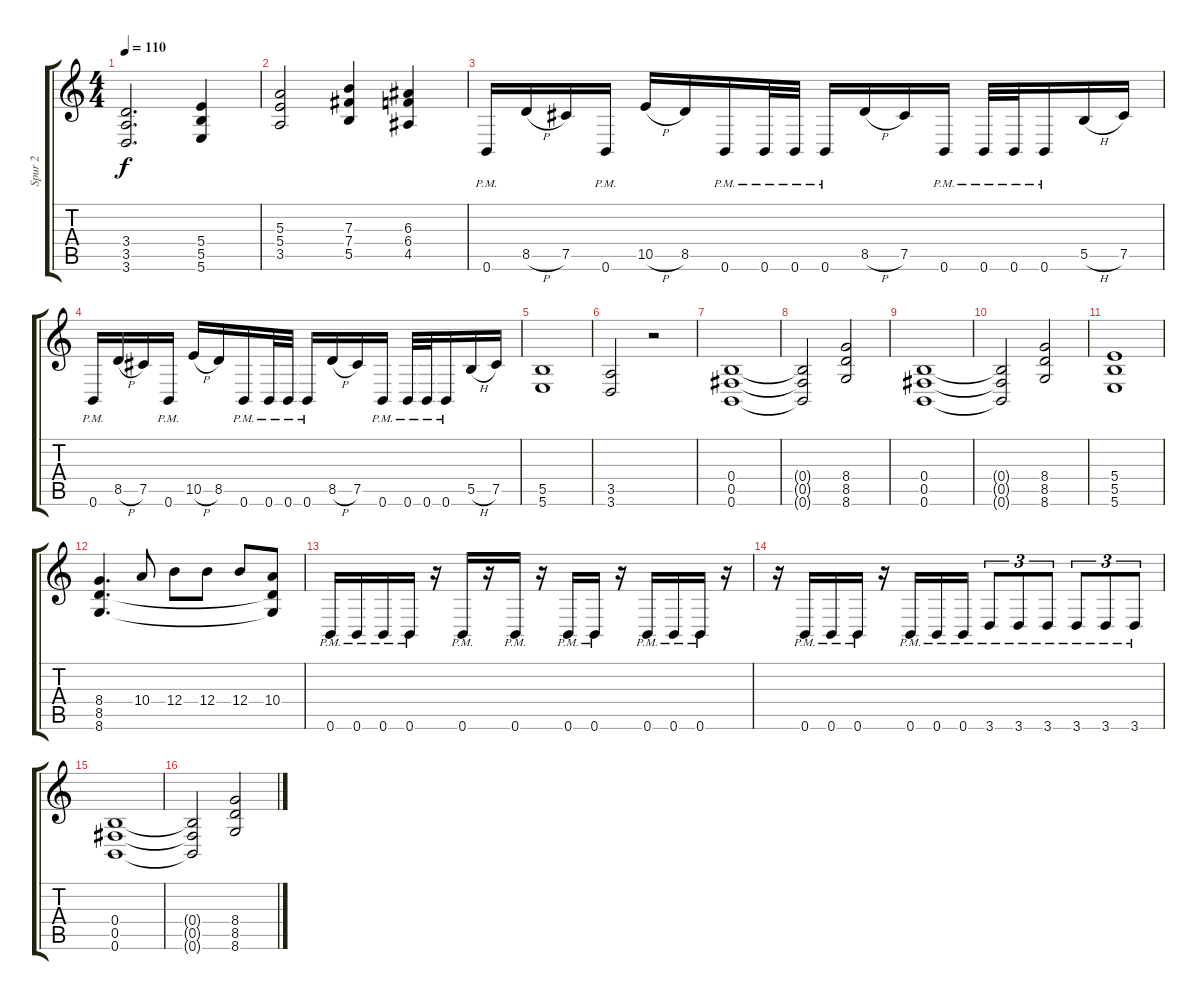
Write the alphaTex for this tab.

\track ("Spur 2" "Spur 2") {instrument distortionguitar}
\staff {score tabs}
\tuning (Db4 Ab3 E3 B2 Gb2 B1) {hide}
\ts (4 4)
\tempo 110
\clef g2
\ks c
(3.4 3.5 3.6).2{d dy f} (5.4 5.5 5.6).4 |
(5.3 5.4 3.5).2 (7.3 7.4 5.5).4 (6.3 6.4 4.5).4 |
0.6{pm}.16 8.5{h}.16 7.5.16 0.6{pm}.16 10.5{h}.16 8.5.16 0.6{pm}.16 0.6{pm}.32 0.6{pm}.32 0.6{pm}.16 8.5{h}.16 7.5.16 0.6{pm}.16 0.6{pm}.32 0.6{pm}.32 0.6{pm}.16 5.5{h}.16 7.5.16 |
0.6{pm}.16 8.5{h}.16 7.5.16 0.6{pm}.16 10.5{h}.16 8.5.16 0.6{pm}.16 0.6{pm}.32 0.6{pm}.32 0.6{pm}.16 8.5{h}.16 7.5.16 0.6{pm}.16 0.6{pm}.32 0.6{pm}.32 0.6{pm}.16 5.5{h}.16 7.5.16 |
(5.5 5.6).1 |
(3.5 3.6).2 r.2 |
(0.4 0.5 0.6).1 |
(0.4{t} 0.5{t} 0.6{t}).2 (8.4 8.5 8.6).2 |
(0.4 0.5 0.6).1 |
(0.4{t} 0.5{t} 0.6{t}).2 (8.4 8.5 8.6).2 |
(5.4 5.5 5.6).1 |
(8.4 8.5 8.6).4{d} 10.4.8 12.4.8 12.4.8 12.4.8 (10.4 8.5{t} 8.6{t}).8 |
0.6{pm}.16 0.6{pm}.16 0.6{pm}.16 0.6{pm}.16 r.16 0.6{pm}.16 r.16 0.6{pm}.16 r.16 0.6{pm}.16 0.6{pm}.16 r.16 0.6{pm}.16 0.6{pm}.16 0.6{pm}.16 r.16 |
r.16 0.6{pm}.16 0.6{pm}.16 0.6{pm}.16 r.16 0.6{pm}.16 0.6{pm}.16 0.6{pm}.16 3.6{pm}.8{tu (3 2)} 3.6{pm}.8{tu (3 2)} 3.6{pm}.8{tu (3 2)} 3.6{pm}.8{tu (3 2)} 3.6{pm}.8{tu (3 2)} 3.6{pm}.8{tu (3 2)} |
(0.4 0.5 0.6).1 |
(0.4{t} 0.5{t} 0.6{t}).2 (8.4 8.5 8.6).2
